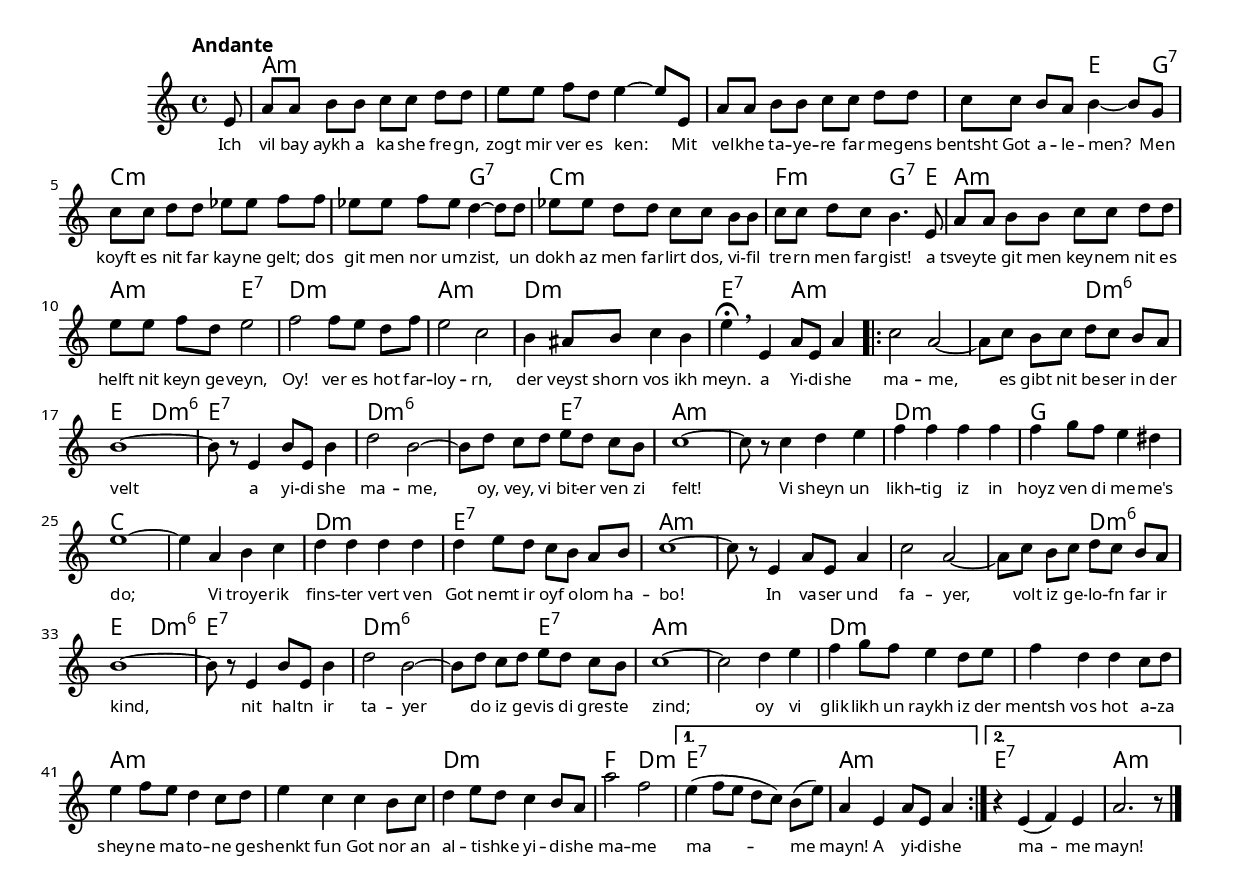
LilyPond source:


\version "2.18.2"
\language "english"
\include "../../../../templates/preamble.ly"

mel = \relative d' {
    \partial 8 {e8} |
    a a b b c c d d |
    e e f d e4~e8 e, |
    a a b b c c d d |
    c c b a b4~b8 g |
    c c d d ef ef f f |
    ef ef f ef d4~d8 d |
    ef ef d d c c b b |
    c c d c b4. e,8 |
    a a b b c c d d |
    e e f d e2 |
    f f8 e d f |
    e2 c |
    b4 as8 b c4 b |
    e\fermata \breathe e, a8e a4 |
    \repeat volta 2 {
      c2 a~ |
      a8 c b c d c b a |
      b1~ |
      b8 r e,4 b'8 e, b'4 |
      d2 b~ |
      b8 d c d e d c b |
      c1~ |
      c8 r c4 d e |
      f f f f |
      f g8 f e4 ds |
      e1~ |
      e4 a, b c |
      d d d d |
      d e8d c b a b |
      c1~ |
      c8 r e,4 a8 e a4 |
      c2 a~ |
      a8 c b c d c b a |
      b1~ |
      b8 r e,4 b'8 e, b'4 |
      d2 b~ |
      b8 d c d e d c b |
      c1~ |
      c2 d4 e |
      f g8 f e4 d8 e |
      f4 d d c8 d |
      e4 f8 e d4 c8 d |
      e4 c c b8 c |
      d4 e8 d c4 b8 a |
      a'2 f |
    }
      \alternative {
        {
          e4( f8 e d c) b( e) |
          a,4 e a8 e a4
        }
        {
          r4 e( f) e |
          \end 7/8 a2. r8
        }
      }
    }

acc = \chordmode {
  \partial 8 { s8 }
  a1:m |
  a:m |
  a:m |
  a2:m e4.: g8:7 |
  c1:m |
  c2:m g:7 |
  c1:m |
  f2:m g4.:7 e8: |
  a1:m |
  a2:m e:7 |
  d1:m |
  a:m |
  d:m |
  e2:7 a:m |
  \repeat volta 2 {
    a1:m |
    a2:m d:m6 |
    e2: d:m6 |
    e1:7 |
    d:m6 |
    d2:m6 e:7 |
    a1:m |
    a:m |
    d:m |
    g: |
    c: |
    c: |
    d:m |
    e:7 |
    a:m |
    a:m |
    a:m |
    a2:m d:m6 |
    e: d:m6 |
    e1:7 |
    d:m6 |
    d2:m6 e:7 |
    a1:m |
    a:m |
    d:m |
    d:m |
    a:m |
    a:m |
    d:m |
    f2: d:m|
  }
  \alternative {
    { 
      e1:7 |
      a:m
    }
    {
      e:7 |
      a8*7:m
    }
  }
}

\score {
  <<
    \new ChordNames {
      \acc
    }
    \new Staff {
      \clef treble
      \key a \minor
      \time 4/4
      \tempo Andante
      \new Voice = "melody" {
        \mel
        \bar "|."
      }
    }
    \new Lyrics \lyricsto "melody" {
      Ich vil bay aykh a ka -- she fre -- gn,
      zogt mir ver es ken:
      Mit vel -- khe ta -- ye -- re far -- me -- gens
      bentsht Got a -- le -- men?
      Men koyft es nit far kay -- ne gelt;
      dos git men nor um -- zist,
      un dokh az men far -- lirt dos,
      vi -- fil tre -- rn men far -- gist!
      a tsvey -- te git men key -- nem nit
      es helft nit keyn ge -- veyn,
      Oy! ver es hot far -- loy -- rn,
      der veyst shorn vos ikh meyn.
      a Yi -- di -- she ma -- me,
      es gibt nit be -- ser in der velt
      a yi -- di -- she ma -- me,
      oy, vey, vi bit -- er ven zi felt!
      Vi sheyn un likh -- tig iz in hoyz 
      ven di me -- me's do;
      Vi troye -- rik fins -- ter vert ven Got
      nemt ir oyf o -- lom ha -- bo!
      In va -- ser und fa -- yer,
      volt iz ge -- lo -- fn far ir kind,
      nit hal -- tn ir ta -- yer
      do iz ge -- vis di gres -- te zind;
      oy vi glik -- likh un raykh iz der mentsh vos hot
      a -- za shey -- ne ma -- to -- ne ge -- shenkt fun Got
      nor an al -- ti -- shke yi -- di -- she ma -- me
      ma -- me mayn! A yi -- di -- she
      ma -- me mayn!
    }
  >>
}